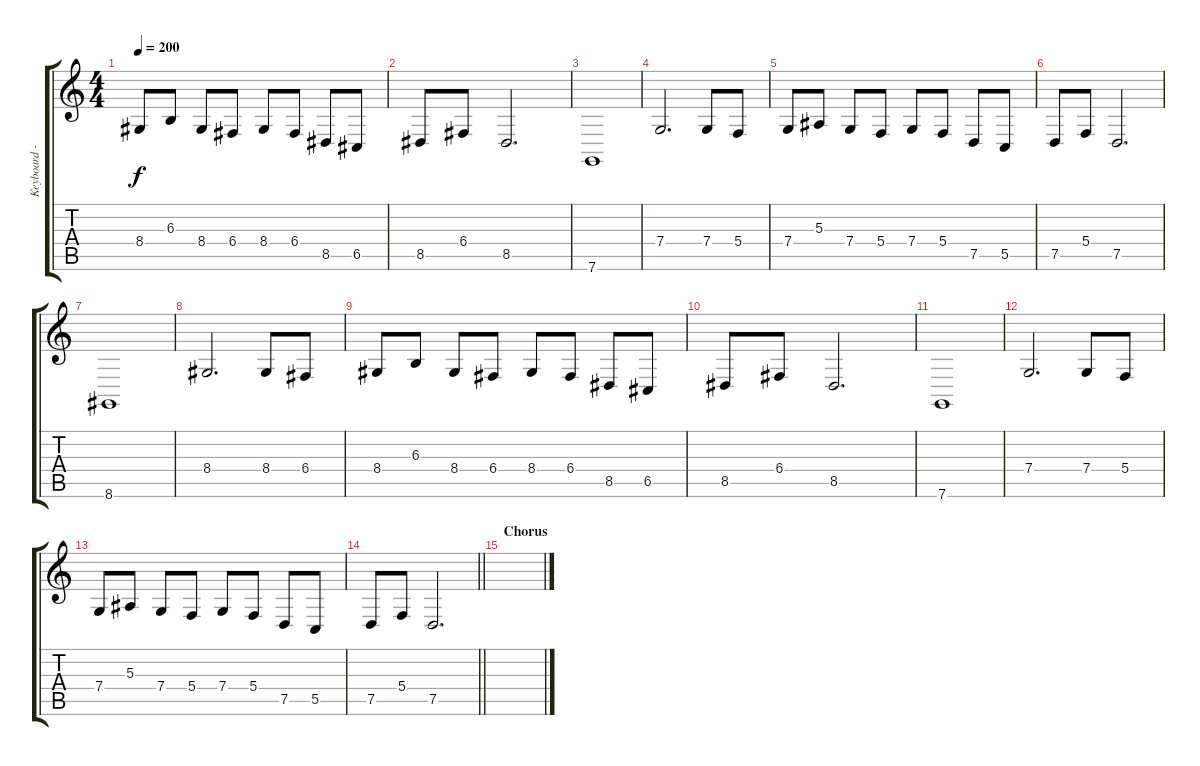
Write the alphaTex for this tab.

\track ("Keyboard - Danny" "Keyboard -") {instrument percussiveorgan}
\staff {score tabs}
\tuning (D4 A3 F3 C3 G2 C2) {hide}
\ts (4 4)
\tempo 200
\clef g2
\ks c
8.4.8{dy f} 6.3.8 8.4.8 6.4.8 8.4.8 6.4.8 8.5.8 6.5.8 |
8.5.8 6.4.8 8.5.2{d} |
7.6.1 |
7.4.2{d} 7.4.8 5.4.8 |
7.4.8 5.3.8 7.4.8 5.4.8 7.4.8 5.4.8 7.5.8 5.5.8 |
7.5.8 5.4.8 7.5.2{d} |
8.6.1 |
8.4.2{d} 8.4.8 6.4.8 |
8.4.8 6.3.8 8.4.8 6.4.8 8.4.8 6.4.8 8.5.8 6.5.8 |
8.5.8 6.4.8 8.5.2{d} |
7.6.1 |
7.4.2{d} 7.4.8 5.4.8 |
7.4.8 5.3.8 7.4.8 5.4.8 7.4.8 5.4.8 7.5.8 5.5.8 |
\barLineRight lightlight
7.5.8 5.4.8 7.5.2{d} |
\section ("" "Chorus")
